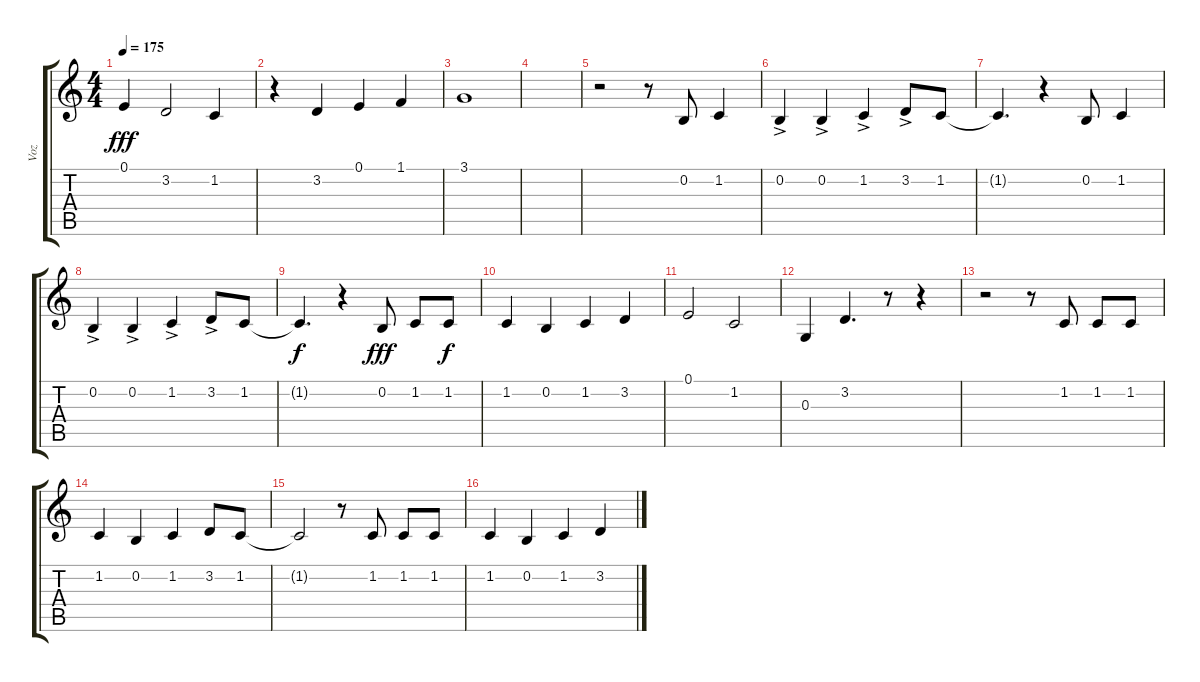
\track ("Voz" "Voz") {instrument choiraahs}
\staff {score tabs}
\tuning (E4 B3 G3 D3 A2 E2) {hide}
\ts (4 4)
\tempo 175
\clef g2
\ks c
0.1.4{dy fff} 3.2.2 1.2.4 |
r.4 3.2.4 0.1.4 1.1.4 |
3.1.1 |
|
r.2 r.8 0.2.8 1.2.4 |
0.2{ac}.4 0.2{ac}.4 1.2{ac}.4 3.2{ac}.8 1.2.8 |
1.2{t}.4{d} r.4 0.2.8 1.2.4 |
0.2{ac}.4 0.2{ac}.4 1.2{ac}.4 3.2{ac}.8 1.2.8 |
1.2{t}.4{d dy f} r.4 0.2.8{dy fff} 1.2.8 1.2.8{dy f} |
1.2.4 0.2.4 1.2.4 3.2.4 |
0.1.2 1.2.2 |
0.3.4 3.2.4{d} r.8 r.4 |
r.2 r.8 1.2.8 1.2.8 1.2.8 |
1.2.4 0.2.4 1.2.4 3.2.8 1.2.8 |
1.2{t}.2 r.8 1.2.8 1.2.8 1.2.8 |
1.2.4 0.2.4 1.2.4 3.2.4
